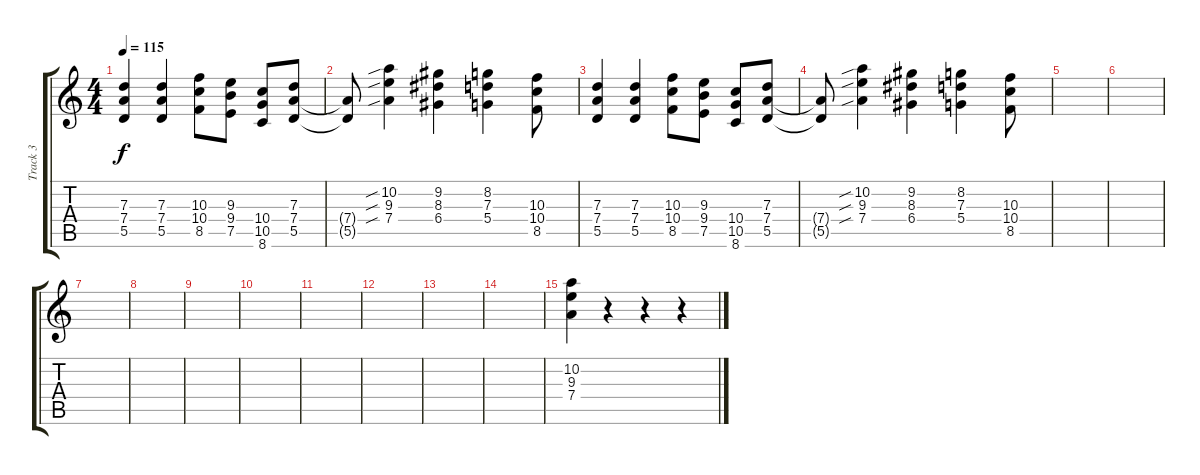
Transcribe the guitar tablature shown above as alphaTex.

\track ("Track 3" "Track 3") {instrument distortionguitar}
\staff {score tabs}
\tuning (E4 B3 G3 D3 A2 E2) {hide}
\ts (4 4)
\tempo 115
\clef g2
\ks c
(7.3 7.4 5.5).4{dy f} (7.3 7.4 5.5).4 (10.3 10.4 8.5).8 (9.3 9.4 7.5).8 (10.4 10.5 8.6).8 (7.3 7.4 5.5).8 |
(7.4{t} 5.5{t}).8 (10.2{sib} 9.3{sib} 7.4{sib}).4 (9.2 8.3 6.4).4 (8.2 7.3 5.4).4 (10.3 10.4 8.5).8 |
(7.3 7.4 5.5).4 (7.3 7.4 5.5).4 (10.3 10.4 8.5).8 (9.3 9.4 7.5).8 (10.4 10.5 8.6).8 (7.3 7.4 5.5).8 |
(7.4{t} 5.5{t}).8 (10.2{sib} 9.3{sib} 7.4{sib}).4 (9.2 8.3 6.4).4 (8.2 7.3 5.4).4 (10.3 10.4 8.5).8 |
|
|
|
|
|
|
|
|
|
|
(10.2 9.3 7.4).4 r.4 r.4 r.4
